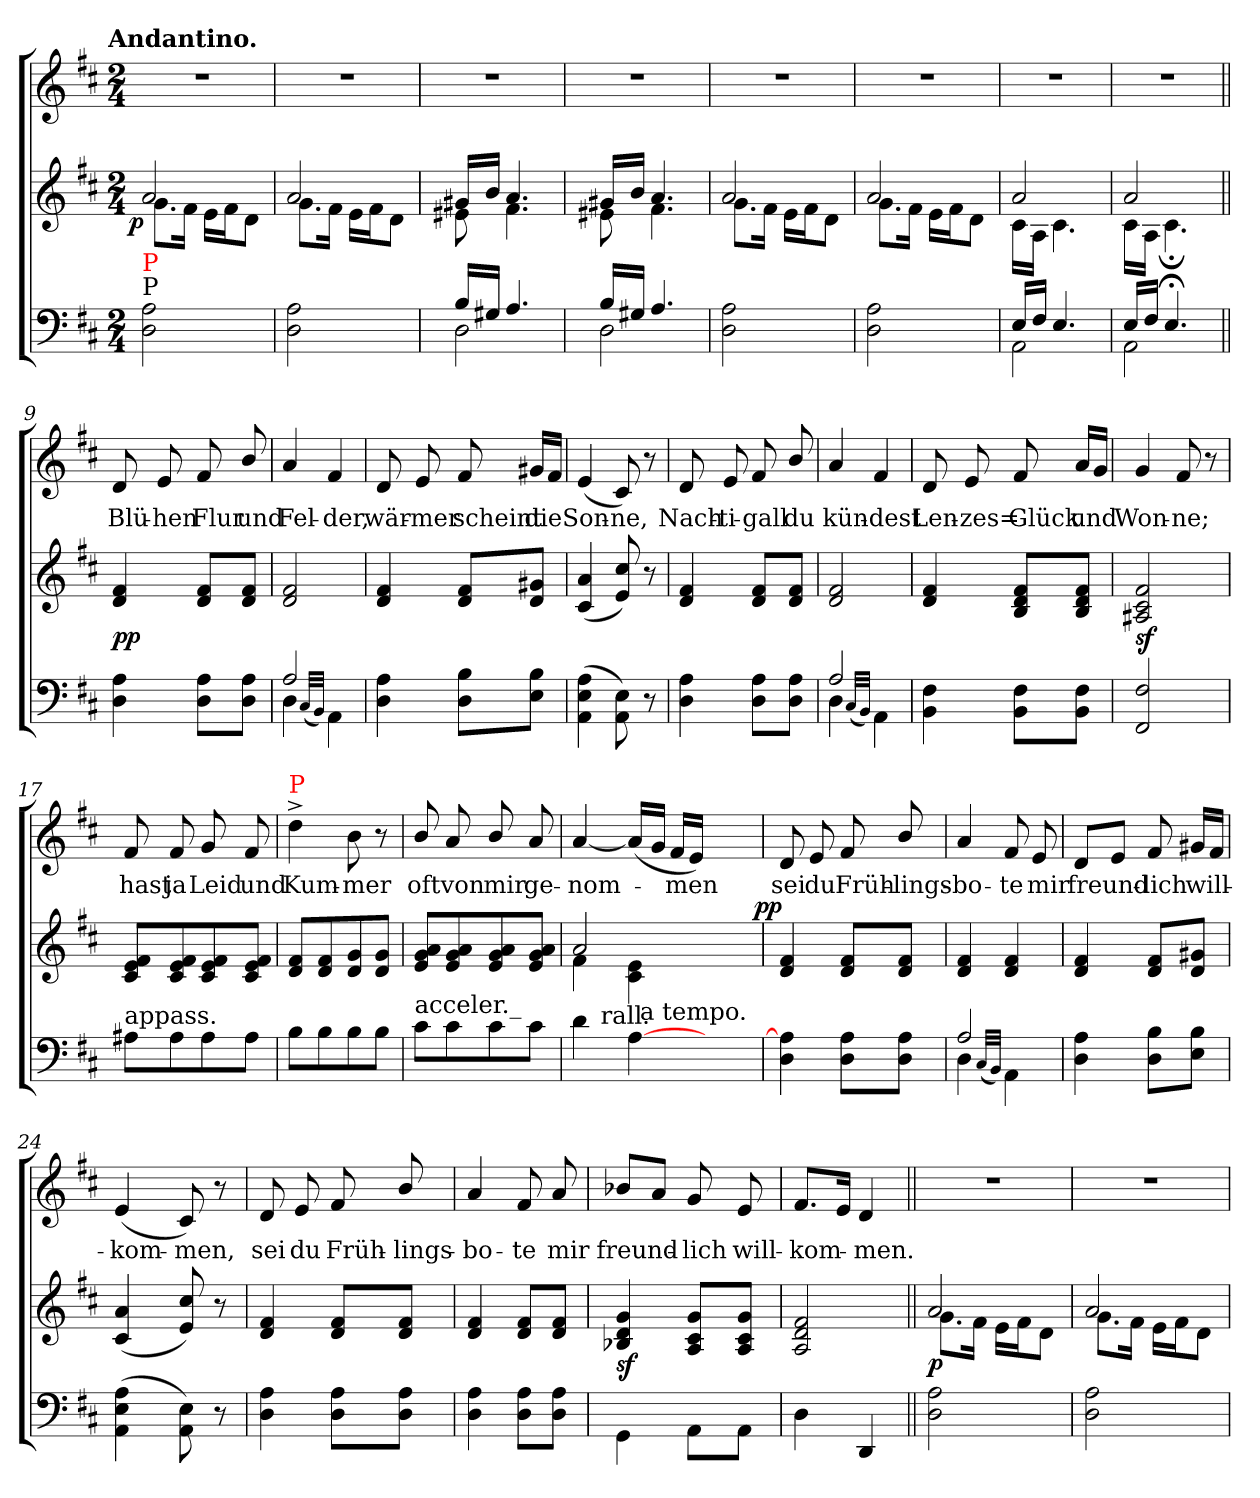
**kern	**kern	**dynam	**kern	**text
*part2	*part2	*part2	*part1	*part1
*staff3	*staff2	*staff2/3	*staff1	*staff1
*clefF4	*clefG2	*	*clefG2	*
*k[f#c#]	*k[f#c#]	*	*k[f#c#]	*
*D:	*D:	*	*D:	*
!!LO:TX:omd:t=Andantino.
*M2/4	*M2/4	*	*M2/4	*
*MM90	*MM90	*	*MM90	*
=1	=1	=1	=1	=1
*	*^	*	*	*
!LO:TX:a:t=P	!	!	!	!	!
!LO:TX:a:color=red:t=P	!	!	!	!	!
!	!	!	!LO:DY:rj	!	!
2A 2D	2a	8.gL	p	2rdd	.
.	.	16f#Jk	.	.	.
.	.	16eLL	.	.	.
.	.	16f#J	.	.	.
.	.	8dJ	.	.	.
=2	=2	=2	=2	=2	=2
2A 2D	2a	8.gL	.	2rdd	.
.	.	16f#Jk	.	.	.
.	.	16eLL	.	.	.
.	.	16f#J	.	.	.
.	.	8dJ	.	.	.
=3	=3	=3	=3	=3	=3
*^	*	*	*	*	*
16BLL	2D	16g#XLL	8e#X	.	2rdd	.
16G#XJJ	.	16bJJ	.	.	.	.
4.A	.	4.a	4.f#	.	.	.
=4	=4	=4	=4	=4	=4	=4
16BLL	2D	16g#XLL	8e#X	.	2rdd	.
16G#XJJ	.	16bJJ	.	.	.	.
4.A	.	4.a	4.f#	.	.	.
*v	*v	*	*	*	*	*
=5	=5	=5	=5	=5	=5
2A 2D	2a	8.gL	.	2rdd	.
.	.	16f#Jk	.	.	.
.	.	16eLL	.	.	.
.	.	16f#J	.	.	.
.	.	8dJ	.	.	.
=6	=6	=6	=6	=6	=6
2A 2D	2a	8.gL	.	2rdd	.
.	.	16f#Jk	.	.	.
.	.	16eLL	.	.	.
.	.	16f#J	.	.	.
.	.	8dJ	.	.	.
=7	=7	=7	=7	=7	=7
*^	*	*	*	*	*
16ELL	2AA	2a	16c#LL	.	2rdd	.
16F#JJ	.	.	16AJJ	.	.	.
4.E	.	.	4.c#	.	.	.
=8	=8	=8	=8	=8	=8	=8
16ELL	2AA	2a	16c#LL	.	2rdd	.
16F#JJ	.	.	16AJJ	.	.	.
4.E;	.	.	4.c#;<	.	.	.
*v	*v	*	*	*	*	*
*	*v	*v	*	*	*
=9||	=9||	=9||	=9||	=9||
4A 4D	4f# 4d	pp	8d	Blü-
.	.	.	8e	-hen
8A 8DL	8f# 8dL	.	8f#	Flur
8A 8DJ	8f# 8dJ	.	8b/	und
=10	=10	=10	=10	=10
*^	*	*	*	*
2A	4D	2f# 2d	.	4a	Fel-
.	(32qqC#/LLL	.	.	.	.
.	32qqBB/JJJ)	.	.	.	.
.	4AA	.	.	4f#	-der,
*v	*v	*	*	*	*
=11	=11	=11	=11	=11
4A 4D	4f# 4d	.	8d	wär-
.	.	.	8e	-mer
8B 8DL	8f# 8dL	.	8f#	scheint
8B 8EJ	8g#X 8dJ	.	16g#XLL	die
.	.	.	16f#JJ	.
=12	=12	=12	=12	=12
(4A 4E 4AA	(4a 4c#	.	(4e	Son-
8E\ 8AA\)	8cc# 8e)	.	8c#)	-ne,
8r	8r	.	8r	.
=13	=13	=13	=13	=13
4A 4D	4f# 4d	.	8d	Nach-
.	.	.	8e	-ti-
8A 8DL	8f# 8dL	.	8f#	-gall
8A 8DJ	8f# 8dJ	.	8b/	du
=14	=14	=14	=14	=14
*^	*	*	*	*
2A	4D	2f# 2d	.	4a	kün-
.	(32qqC#/LLL	.	.	.	.
.	32qqBB/JJJ)	.	.	.	.
.	4AA	.	.	4f#	-dest
*v	*v	*	*	*	*
=15	=15	=15	=15	=15
4F# 4BB	4f# 4d	.	8d	Len-
.	.	.	8e	-zes=
8F# 8BBL	8f# 8d 8BL	.	8f#	Glück
8F# 8BBJ	8f# 8d 8BJ	.	16aLL	und
.	.	.	16gJJ	.
=16	=16	=16	=16	=16
2F# 2FF#	2f# 2c# 2A#X	sf	4g	Won-
.	.	.	8f#	-ne;
.	.	.	8r	.
=17	=17	=17	=17	=17
!LO:TX:a:t=appass.	!	!	!	!
8A#XL	8f# 8e 8c#L	.	8f#	hast
8A#	8f# 8e 8c#	.	8f#	ja
8A#	8f# 8e 8c#	.	8g	Leid
8A#J	8f# 8e 8c#J	.	8f#	und
=18	=18	=18	=18	=18
!	!	!	!LO:TX:a:color=red:t=P	!
8BL	8f# 8dL	.	4dd^>	Kum-
8B	8f# 8d	.	.	.
8B	8g 8d	.	8b	-mer
8BJ	8g 8dJ	.	8r	.
=19	=19	=19	=19	=19
!LO:TX:a:t=acceler._	!	!	!	!
8c#L	8a 8g 8eL	.	8b/	oft
8c#	8a 8g 8e	.	8a	von
8c#	8a 8g 8e	.	8b/	mir
8c#J	8a 8g 8eJ	.	8a	ge-
=20	=20	=20	=20	=20
*^	*^	*	*	*
*	*^	*	*	*	*	*
4d	8ryy	4ryy	2a	4f#	.	[4a	-nom-
!	!LO:TX:a:t=rall.	!	!	!	!	!	!
.	2ryy	.	.	.	.	.	.
[4A	.	32ryy	.	4e 4c#	.	(>16aLL]	.
!	!	!LO:TX:a:t=a tempo.	!	!	!	!	!
.	.	4...ryy	.	.	.	.	.
.	.	.	.	.	.	16gJJ	.
.	.	.	.	.	.	16f#LL	-men
.	.	.	.	.	.	16eJJ)	.
4ryy	.	.	4ryy	4ryy	.	4ryy	.
.	8ryy	.	.	.	.	.	.
=21	=21	=21	=21	=21	=21	=21	=21
!	!	!	!	!	!LO:DY:a:rj	!	!
*v	*v	*v	*	*	*	*	*
*	*v	*v	*	*	*
4A] 4D	4f# 4d	pp	8d	sei
.	.	.	8e	du
8A 8DL	8f# 8dL	.	8f#	Früh-
8A 8DJ	8f# 8dJ	.	8b/	-lings-
=22	=22	=22	=22	=22
*^	*	*	*	*
2A	4D	4f# 4d	.	4a	-bo-
.	(32qqC#/LLL	.	.	.	.
.	32qqBB/JJJ)	.	.	.	.
.	4AA	4f# 4d	.	8f#	-te
.	.	.	.	8e	mir
*v	*v	*	*	*	*
=23	=23	=23	=23	=23
4A 4D	4f# 4d	.	8dL	freund-
.	.	.	8eJ	.
8B 8DL	8f# 8dL	.	8f#	-lich
8B 8EJ	8g#X 8dJ	.	16g#XLL	will-
.	.	.	16f#JJ	.
=24	=24	=24	=24	=24
(4A 4E 4AA	(<4a 4c#	.	(4e	kom-
8E\ 8AA\)	8cc# 8e)	.	8c#)	-men,
8r	8r	.	8r	.
=25	=25	=25	=25	=25
4A 4D	4f# 4d	.	8d	sei
.	.	.	8e	du
8A 8DL	8f# 8dL	.	8f#	Früh-
8A 8DJ	8f# 8dJ	.	8b/	-lings-
=26	=26	=26	=26	=26
4A 4D	4f# 4d	.	4a	-bo-
8A 8DL	8f# 8dL	.	8f#	-te
8A 8DJ	8f# 8dJ	.	8a	mir
=27	=27	=27	=27	=27
4GG\	4g 4d 4B-X	sf	8b-XL	freund-
.	.	.	8aJ	.
8AA\L	8g/ 8c#/ 8A/L	.	8g	-lich
8AA\J	8g/ 8c#/ 8A/J	.	8e	will-
=28	=28	=28	=28	=28
4D\	2f#/ 2d/ 2A/	.	8.f#L	-kom-
.	.	.	16eJk	.
4DD/	.	.	4d	-men.
=29||	=29||	=29||	=29||	=29||
*	*^	*	*	*
2A 2D	2a	8.gL	p	2rdd	.
.	.	16f#Jk	.	.	.
.	.	16eLL	.	.	.
.	.	16f#J	.	.	.
.	.	8dJ	.	.	.
=30	=30	=30	=30	=30	=30
2A 2D	2a	8.gL	.	2rdd	.
.	.	16f#Jk	.	.	.
.	.	16eLL	.	.	.
.	.	16f#J	.	.	.
.	.	8dJ	.	.	.
*	*v	*v	*	*	*
=	=	=	=	=
*-	*-	*-	*-	*-
